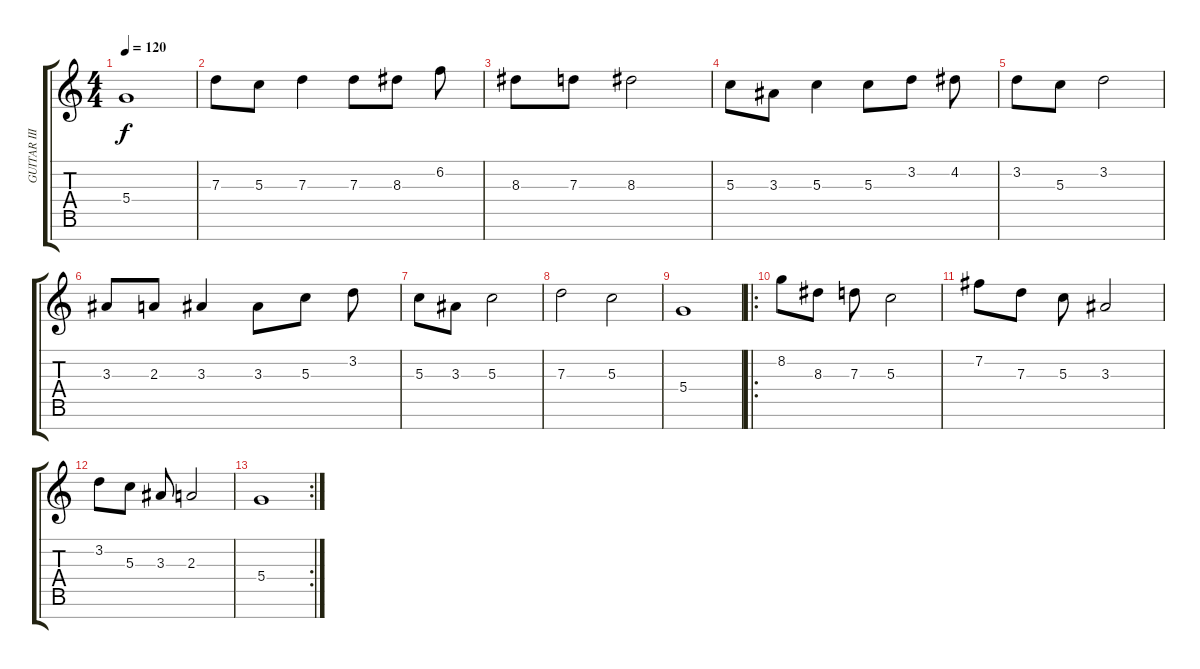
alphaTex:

\track ("GUITAR III" "GUITAR III") {instrument acousticguitarnylon}
\staff {score tabs}
\tuning (E4 B3 G3 D3 A2 E2 B1) {hide}
\ts (4 4)
\tempo 120
\clef g2
\ks c
5.4.1{dy f} |
7.3.8 5.3.8 7.3.4 7.3.8 8.3.8 6.2.8 |
8.3.8 7.3.8 8.3.2 |
5.3.8 3.3.8 5.3.4 5.3.8 3.2.8 4.2.8 |
3.2.8 5.3.8 3.2.2 |
3.3.8 2.3.8 3.3.4 3.3.8 5.3.8 3.2.8 |
5.3.8 3.3.8 5.3.2 |
7.3.2 5.3.2 |
5.4.1 |
\ro
8.2.8 8.3.8 7.3.8 5.3.2 |
7.2.8 7.3.8 5.3.8 3.3.2 |
3.2.8 5.3.8 3.3.8 2.3.2 |
\rc 2
5.4.1
